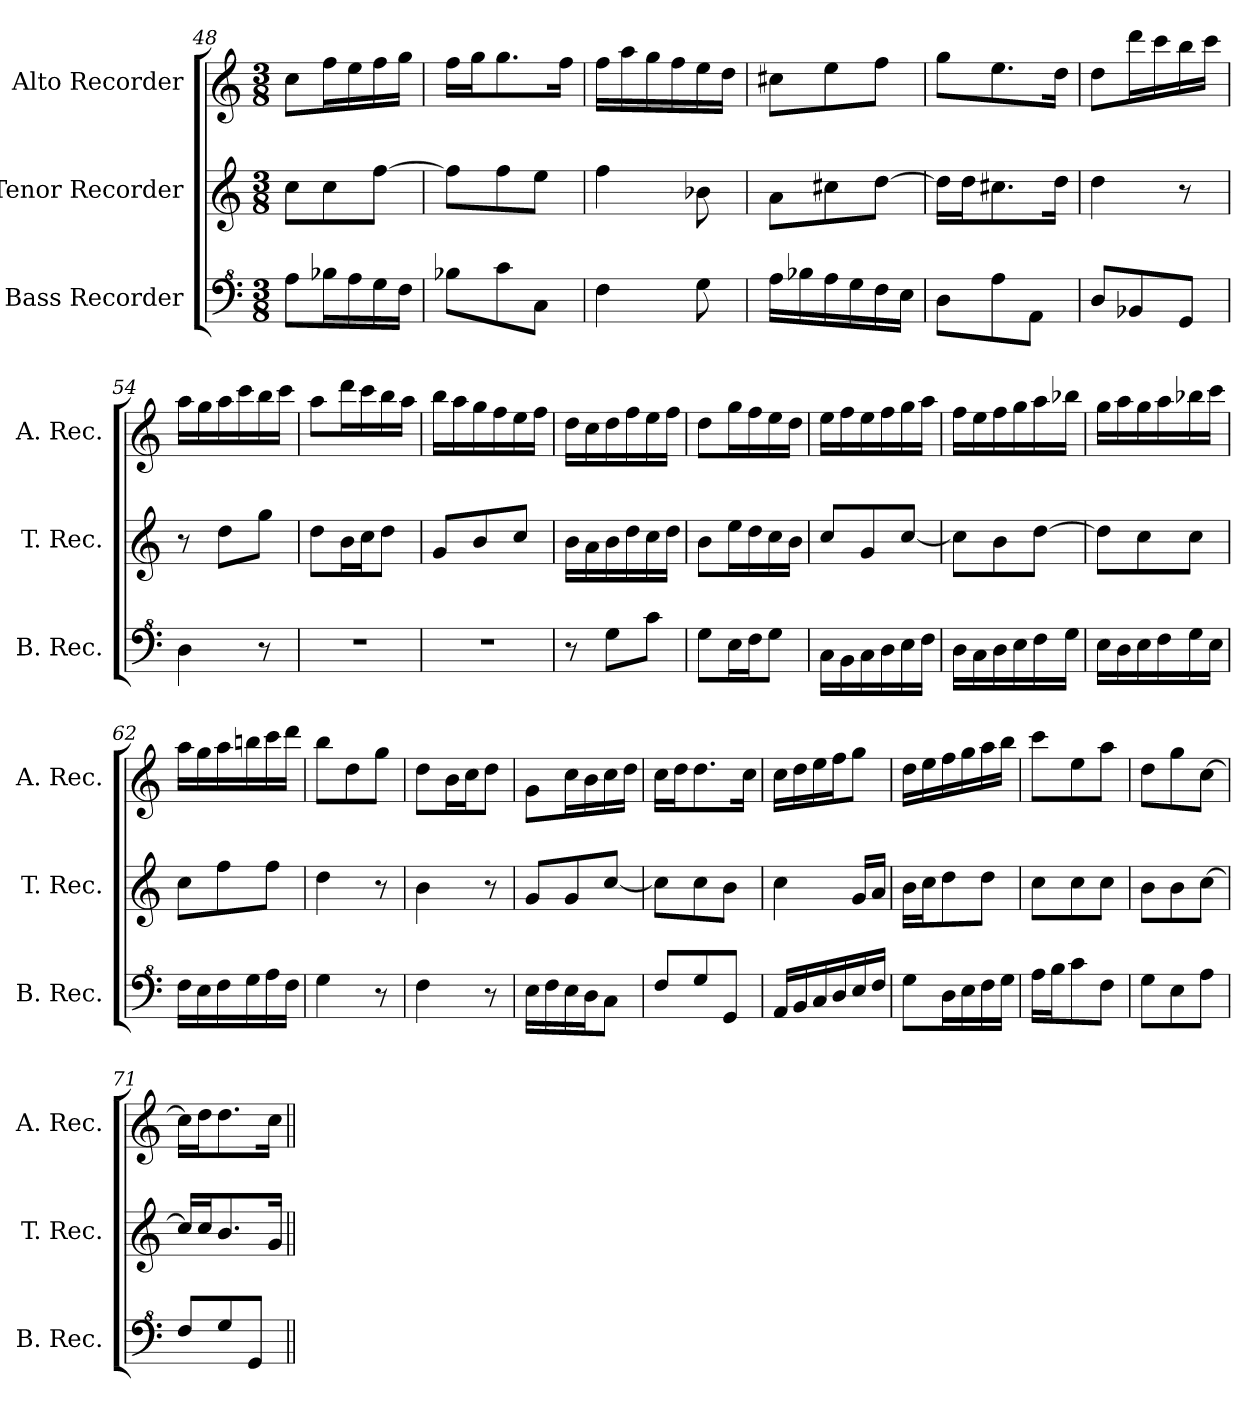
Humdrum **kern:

**kern	**kern	**kern
*part3	*part2	*part1
*staff3	*staff2	*staff1
*I"Bass Recorder	*I"Tenor Recorder	*I"Alto Recorder
*I'B. Rec.	*I'T. Rec.	*I'A. Rec.
*clefF^4	*clefG2	*clefG2
*k[]	*k[]	*k[]
*M3/8	*M3/8	*M3/8
=48	=48	=48
8a\L	8cc\L	8cc\L
16b-X\L	8cc\	16ff\L
16a\	.	16ee\
16g\	[8ff\J	16ff\
16f\JJ	.	16gg\JJ
=49	=49	=49
8b-X\L	8ff\L]	16ff\LL
.	.	16gg\J
8cc\	8ff\	8.gg\
8c\J	8ee\J	.
.	.	16ff\Jk
=50	=50	=50
4f\	4ff\	16ff\LL
.	.	16aa\
.	.	16gg\
.	.	16ff\
8g\	8b-X\	16ee\
.	.	16dd\JJ
=51	=51	=51
16a\LL	8a\L	8cc#X\L
16b-X\	.	.
16a\	8cc#X\	8ee\
16g\	.	.
16f\	[8dd\J	8ff\J
16e\JJ	.	.
=52	=52	=52
8d\L	16dd\LL]	8gg\L
.	16dd\J	.
8a\	8.cc#X\	8.ee\
8A\J	.	.
.	16dd\Jk	16dd\Jk
=53	=53	=53
8d/L	4dd\	8dd\L
8B-X/	.	16ddd\L
.	.	16ccc\
8G/J	8r	16bb\
.	.	16ccc\JJ
!!LO:LB:g=z
=54	=54	=54
4d\	8r	16aa\LL
.	.	16gg\
.	8dd\L	16aa\
.	.	16ccc\
8r	8gg\J	16bb\
.	.	16ccc\JJ
=55	=55	=55
4.r	8dd\L	8aa\L
.	16b\L	16ddd\L
.	16cc\J	16ccc\
.	8dd\J	16bb\
.	.	16aa\JJ
=56	=56	=56
4.r	8g/L	16bb\LL
.	.	16aa\
.	8b/	16gg\
.	.	16ff\
.	8cc/J	16ee\
.	.	16ff\JJ
=57	=57	=57
8r	16b\LL	16dd\LL
.	16a\	16cc\
8g\L	16b\	16dd\
.	16dd\	16ff\
8cc\J	16cc\	16ee\
.	16dd\JJ	16ff\JJ
=58	=58	=58
8g\L	8b\L	8dd\L
16e\L	16ee\L	16gg\L
16f\J	16dd\	16ff\
8g\J	16cc\	16ee\
.	16b\JJ	16dd\JJ
=59	=59	=59
16c\LL	8cc/L	16ee\LL
16B\	.	16ff\
16c\	8g/	16ee\
16d\	.	16ff\
16e\	[8cc/J	16gg\
16f\JJ	.	16aa\JJ
=60	=60	=60
16d\LL	8cc\L]	16ff\LL
16c\	.	16ee\
16d\	8b\	16ff\
16e\	.	16gg\
16f\	[8dd\J	16aa\
16g\JJ	.	16bb-X\JJ
=61	=61	=61
16e\LL	8dd\L]	16gg\LL
16d\	.	16aa\
16e\	8cc\	16gg\
16f\	.	16aa\
16g\	8cc\J	16bb-X\
16e\JJ	.	16ccc\JJ
!!LO:LB:g=z
=62	=62	=62
16f\LL	8cc\L	16aa\LL
16e\	.	16gg\
16f\	8ff\	16aa\
16g\	.	16bbn\
16a\	8ff\J	16ccc\
16f\JJ	.	16ddd\JJ
=63	=63	=63
4g\	4dd\	8bb\L
.	.	8dd\
8r	8r	8gg\J
=64	=64	=64
4f\	4b\	8dd\L
.	.	16b\L
.	.	16cc\J
8r	8r	8dd\J
=65	=65	=65
16e\LL	8g/L	8g\L
16f\	.	.
16e\	8g/	16cc\L
16d\J	.	16b\
8c\J	[8cc/J	16cc\
.	.	16dd\JJ
=66	=66	=66
8f/L	8cc\L]	16cc\LL
.	.	16dd\J
8g/	8cc\	8.dd\
8G/J	8b\J	.
.	.	16cc\Jk
=67	=67	=67
16A/LL	4cc\	16cc\LL
16B/	.	16dd\
16c/	.	16ee\
16d/	.	16ff\J
16e/	16g/LL	8gg\J
16f/JJ	16a/JJ	.
=68	=68	=68
8g\L	16b\LL	16dd\LL
.	16cc\J	16ee\
16d\L	8dd\	16ff\
16e\	.	16gg\
16f\	8dd\J	16aa\
16g\JJ	.	16bb\JJ
=69	=69	=69
16a\LL	8cc\L	8ccc\L
16b\J	.	.
8cc\	8cc\	8ee\
8f\J	8cc\J	8aa\J
=70	=70	=70
8g\L	8b\L	8dd\L
8e\	8b\	8gg\
8a\J	[8cc\J	[8cc\J
=71	=71	=71
8f/L	16cc/LL]	16cc\LL]
.	16cc/J	16dd\J
8g/	8.b/	8.dd\
8G/J	.	.
.	16g/Jk	16cc\Jk
=||	=||	=||
*-	*-	*-
